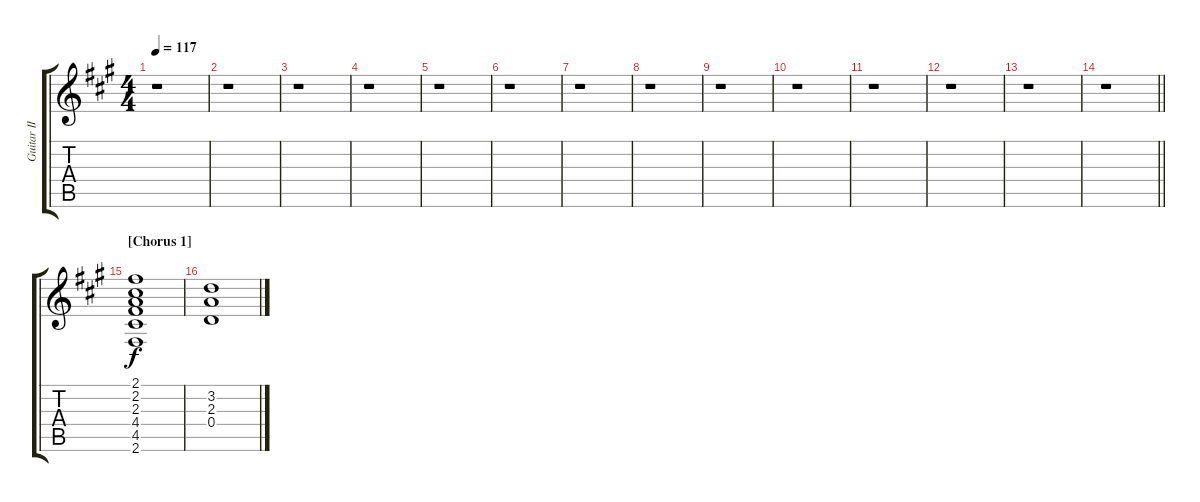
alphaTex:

\track ("Guitar II" "Guitar II") {instrument distortionguitar}
\staff {score tabs}
\tuning (E4 B3 G3 D3 A2 E2) {hide}
\ts (4 4)
\tempo 117
\clef g2
\ks a
r.1{dy f} |
r.1 |
r.1 |
r.1 |
r.1 |
r.1 |
r.1 |
r.1 |
r.1 |
r.1 |
r.1 |
r.1 |
r.1 |
\barLineRight lightlight
r.1 |
\section ("" "[Chorus 1]")
(2.1 2.2 2.3 4.4 4.5 2.6).1 |
(3.2 2.3 0.4).1
